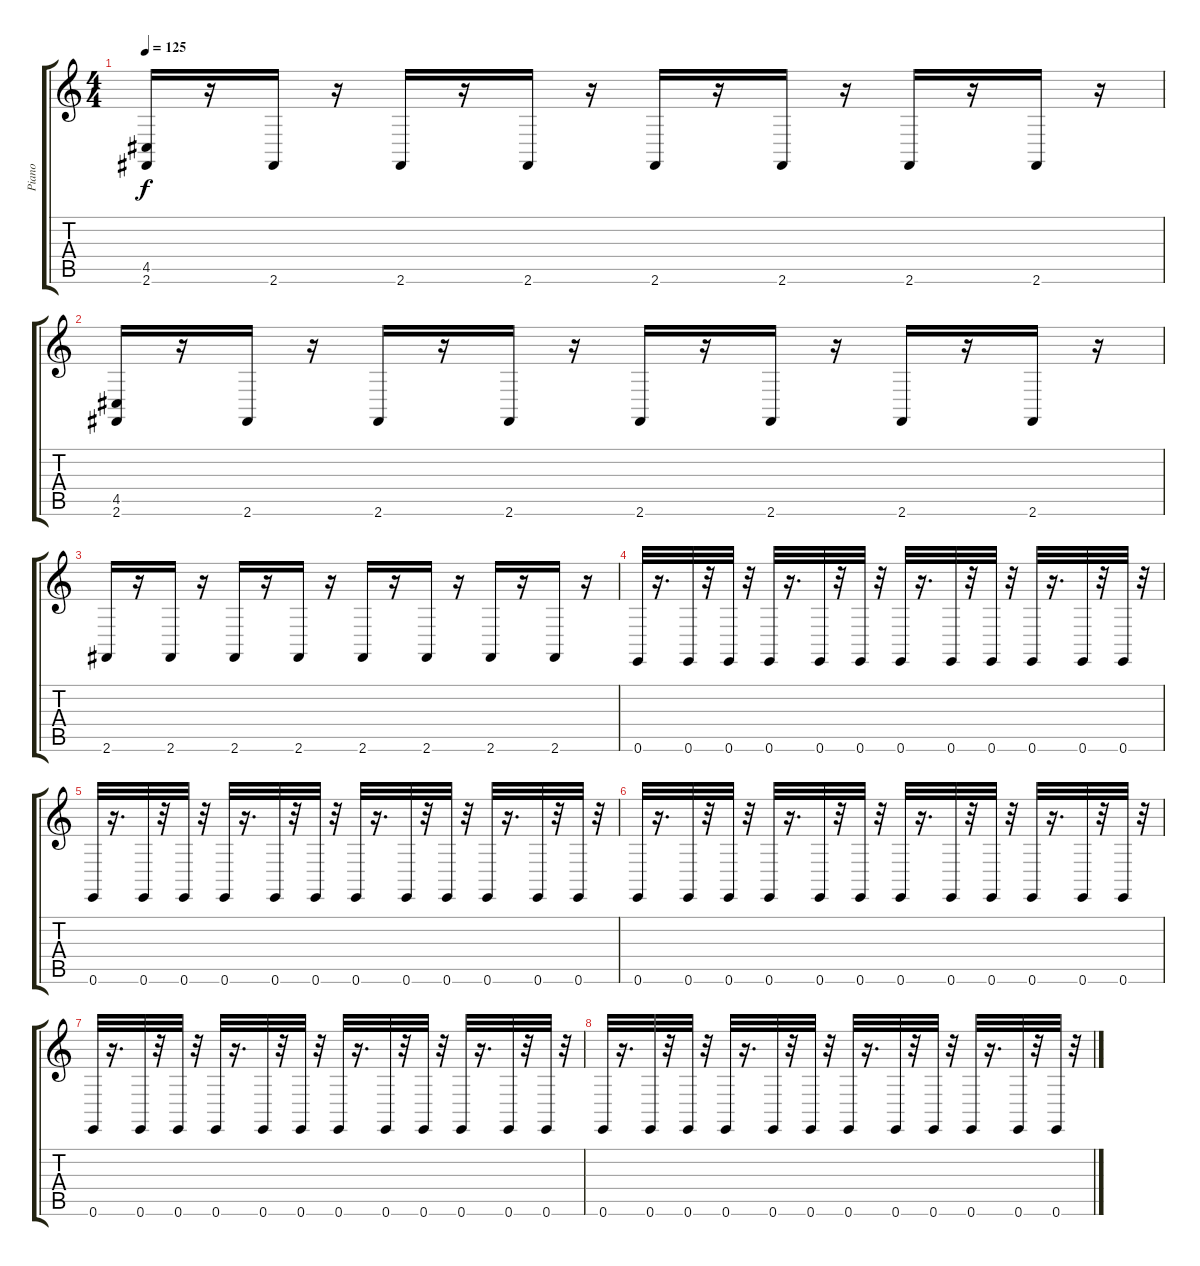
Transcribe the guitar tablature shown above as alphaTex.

\track ("Piano" "Piano") {instrument brightacousticpiano}
\staff {score tabs}
\tuning (E4 B3 G3 D3 A2 E2) {hide}
\ts (4 4)
\tempo 125
\clef g2
\ks c
(4.5 2.6).16{dy f} r.16 2.6.16 r.16 2.6.16 r.16 2.6.16 r.16 2.6.16 r.16 2.6.16 r.16 2.6.16 r.16 2.6.16 r.16 |
(4.5 2.6).16 r.16 2.6.16 r.16 2.6.16 r.16 2.6.16 r.16 2.6.16 r.16 2.6.16 r.16 2.6.16 r.16 2.6.16 r.16 |
2.6.16 r.16 2.6.16 r.16 2.6.16 r.16 2.6.16 r.16 2.6.16 r.16 2.6.16 r.16 2.6.16 r.16 2.6.16 r.16 |
0.6.32 r.16{d} 0.6.32 r.32 0.6.32 r.32 0.6.32 r.16{d} 0.6.32 r.32 0.6.32 r.32 0.6.32 r.16{d} 0.6.32 r.32 0.6.32 r.32 0.6.32 r.16{d} 0.6.32 r.32 0.6.32 r.32 |
0.6.32 r.16{d} 0.6.32 r.32 0.6.32 r.32 0.6.32 r.16{d} 0.6.32 r.32 0.6.32 r.32 0.6.32 r.16{d} 0.6.32 r.32 0.6.32 r.32 0.6.32 r.16{d} 0.6.32 r.32 0.6.32 r.32 |
0.6.32 r.16{d} 0.6.32 r.32 0.6.32 r.32 0.6.32 r.16{d} 0.6.32 r.32 0.6.32 r.32 0.6.32 r.16{d} 0.6.32 r.32 0.6.32 r.32 0.6.32 r.16{d} 0.6.32 r.32 0.6.32 r.32 |
0.6.32 r.16{d} 0.6.32 r.32 0.6.32 r.32 0.6.32 r.16{d} 0.6.32 r.32 0.6.32 r.32 0.6.32 r.16{d} 0.6.32 r.32 0.6.32 r.32 0.6.32 r.16{d} 0.6.32 r.32 0.6.32 r.32 |
0.6.32 r.16{d} 0.6.32 r.32 0.6.32 r.32 0.6.32 r.16{d} 0.6.32 r.32 0.6.32 r.32 0.6.32 r.16{d} 0.6.32 r.32 0.6.32 r.32 0.6.32 r.16{d} 0.6.32 r.32 0.6.32 r.32
